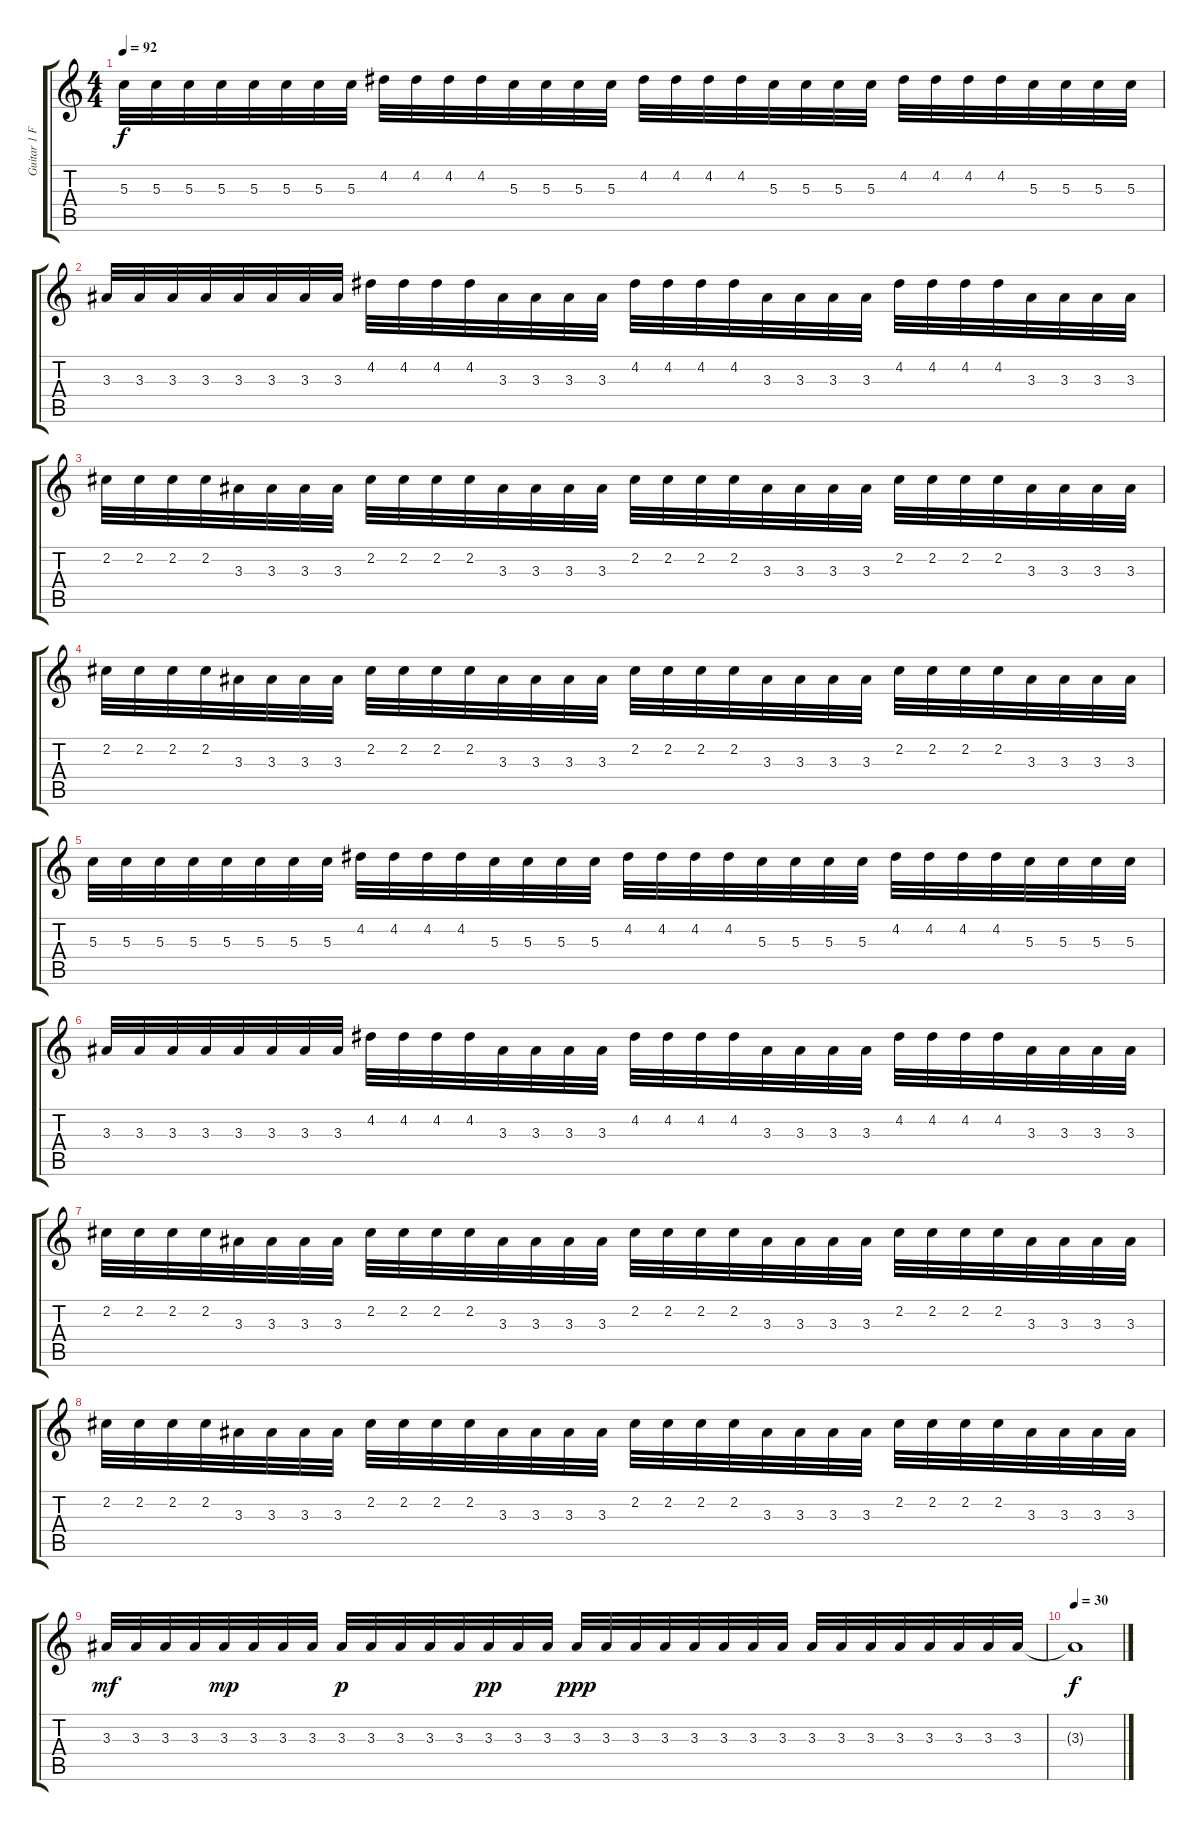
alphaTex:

\track ("Guitar 1 FX (Delay)" "Guitar 1 F") {instrument electricguitarclean}
\staff {score tabs}
\tuning (E4 B3 G3 D3 A2 E2) {hide}
\ts (4 4)
\tempo 92
\clef g2
\ks c
5.3.32{dy f} 5.3.32 5.3.32 5.3.32 5.3.32 5.3.32 5.3.32 5.3.32 4.2.32 4.2.32 4.2.32 4.2.32 5.3.32 5.3.32 5.3.32 5.3.32 4.2.32 4.2.32 4.2.32 4.2.32 5.3.32 5.3.32 5.3.32 5.3.32 4.2.32 4.2.32 4.2.32 4.2.32 5.3.32 5.3.32 5.3.32 5.3.32 |
3.3.32 3.3.32 3.3.32 3.3.32 3.3.32 3.3.32 3.3.32 3.3.32 4.2.32 4.2.32 4.2.32 4.2.32 3.3.32 3.3.32 3.3.32 3.3.32 4.2.32 4.2.32 4.2.32 4.2.32 3.3.32 3.3.32 3.3.32 3.3.32 4.2.32 4.2.32 4.2.32 4.2.32 3.3.32 3.3.32 3.3.32 3.3.32 |
2.2.32 2.2.32 2.2.32 2.2.32 3.3.32 3.3.32 3.3.32 3.3.32 2.2.32 2.2.32 2.2.32 2.2.32 3.3.32 3.3.32 3.3.32 3.3.32 2.2.32 2.2.32 2.2.32 2.2.32 3.3.32 3.3.32 3.3.32 3.3.32 2.2.32 2.2.32 2.2.32 2.2.32 3.3.32 3.3.32 3.3.32 3.3.32 |
2.2.32 2.2.32 2.2.32 2.2.32 3.3.32 3.3.32 3.3.32 3.3.32 2.2.32 2.2.32 2.2.32 2.2.32 3.3.32 3.3.32 3.3.32 3.3.32 2.2.32 2.2.32 2.2.32 2.2.32 3.3.32 3.3.32 3.3.32 3.3.32 2.2.32 2.2.32 2.2.32 2.2.32 3.3.32 3.3.32 3.3.32 3.3.32 |
5.3.32 5.3.32 5.3.32 5.3.32 5.3.32 5.3.32 5.3.32 5.3.32 4.2.32 4.2.32 4.2.32 4.2.32 5.3.32 5.3.32 5.3.32 5.3.32 4.2.32 4.2.32 4.2.32 4.2.32 5.3.32 5.3.32 5.3.32 5.3.32 4.2.32 4.2.32 4.2.32 4.2.32 5.3.32 5.3.32 5.3.32 5.3.32 |
3.3.32 3.3.32 3.3.32 3.3.32 3.3.32 3.3.32 3.3.32 3.3.32 4.2.32 4.2.32 4.2.32 4.2.32 3.3.32 3.3.32 3.3.32 3.3.32 4.2.32 4.2.32 4.2.32 4.2.32 3.3.32 3.3.32 3.3.32 3.3.32 4.2.32 4.2.32 4.2.32 4.2.32 3.3.32 3.3.32 3.3.32 3.3.32 |
2.2.32 2.2.32 2.2.32 2.2.32 3.3.32 3.3.32 3.3.32 3.3.32 2.2.32 2.2.32 2.2.32 2.2.32 3.3.32 3.3.32 3.3.32 3.3.32 2.2.32 2.2.32 2.2.32 2.2.32 3.3.32 3.3.32 3.3.32 3.3.32 2.2.32 2.2.32 2.2.32 2.2.32 3.3.32 3.3.32 3.3.32 3.3.32 |
2.2.32 2.2.32 2.2.32 2.2.32 3.3.32 3.3.32 3.3.32 3.3.32 2.2.32 2.2.32 2.2.32 2.2.32 3.3.32 3.3.32 3.3.32 3.3.32 2.2.32 2.2.32 2.2.32 2.2.32 3.3.32 3.3.32 3.3.32 3.3.32 2.2.32 2.2.32 2.2.32 2.2.32 3.3.32 3.3.32 3.3.32 3.3.32 |
3.3.32{dy mf} 3.3.32 3.3.32 3.3.32 3.3.32{dy mp} 3.3.32 3.3.32 3.3.32 3.3.32{dy p} 3.3.32 3.3.32 3.3.32 3.3.32 3.3.32{dy pp} 3.3.32 3.3.32 3.3.32{dy ppp} 3.3.32 3.3.32 3.3.32 3.3.32 3.3.32 3.3.32 3.3.32 3.3.32 3.3.32 3.3.32 3.3.32 3.3.32 3.3.32 3.3.32 3.3.32 |
\tempo 30
3.3{t}.1{dy f}
